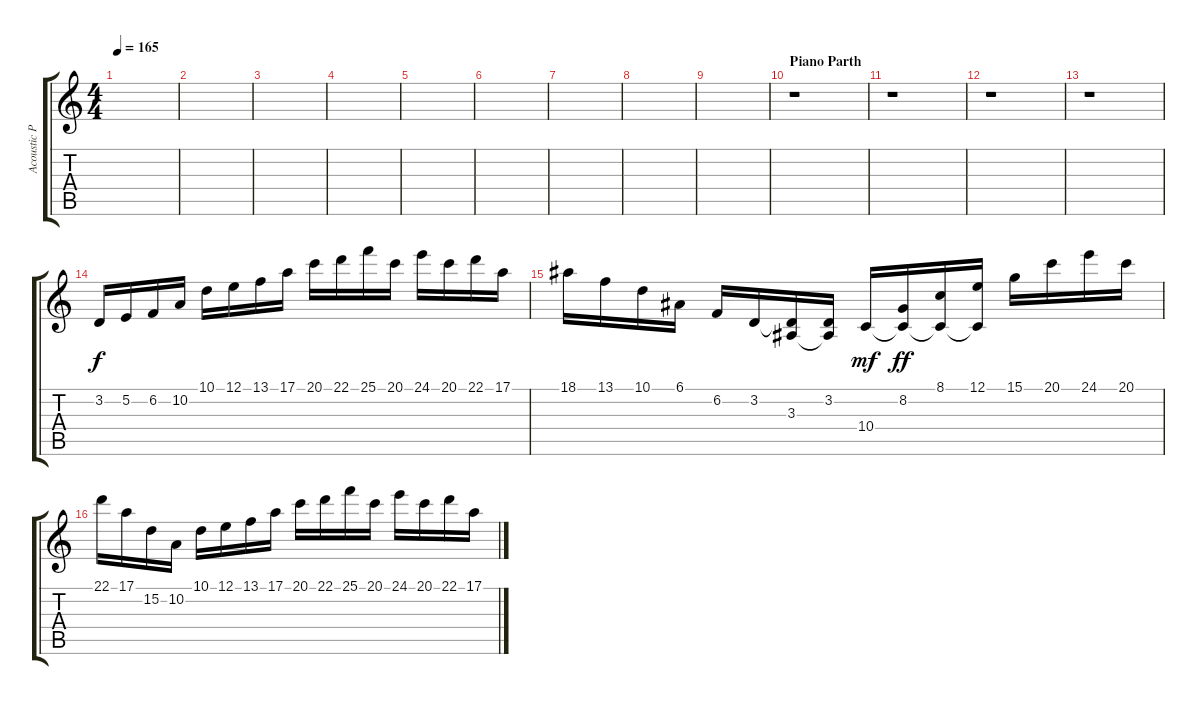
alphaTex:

\track ("Acoustic Piano" "Acoustic P") {instrument acousticgrandpiano}
\staff {score tabs}
\tuning (E4 B3 G3 D3 A2 E2) {hide}
\ts (4 4)
\tempo 165
\clef g2
\ks c
|
|
|
|
|
|
|
|
|
\section ("" "Piano Parth")
r.1 |
r.1 |
r.1 |
r.1 |
3.2.16 5.2.16 6.2.16 10.2.16 10.1.16 12.1.16 13.1.16 17.1.16 20.1.16 22.1.16 25.1.16 20.1.16 24.1.16 20.1.16 22.1.16 17.1.16 |
18.1.16 13.1.16 10.1.16 6.1.16 6.2.16 3.2.16 (3.2{t} 3.3).16 (3.2 3.3{t}).16 10.4.16{dy mf} (8.2 10.4{t}).16{dy ff} (8.1 10.4{t}).16 (12.1 10.4{t}).16 15.1.16 20.1.16 24.1.16 20.1.16 |
22.1.16 17.1.16 15.2.16 10.2.16 10.1.16 12.1.16 13.1.16 17.1.16 20.1.16 22.1.16 25.1.16 20.1.16 24.1.16 20.1.16 22.1.16 17.1.16
